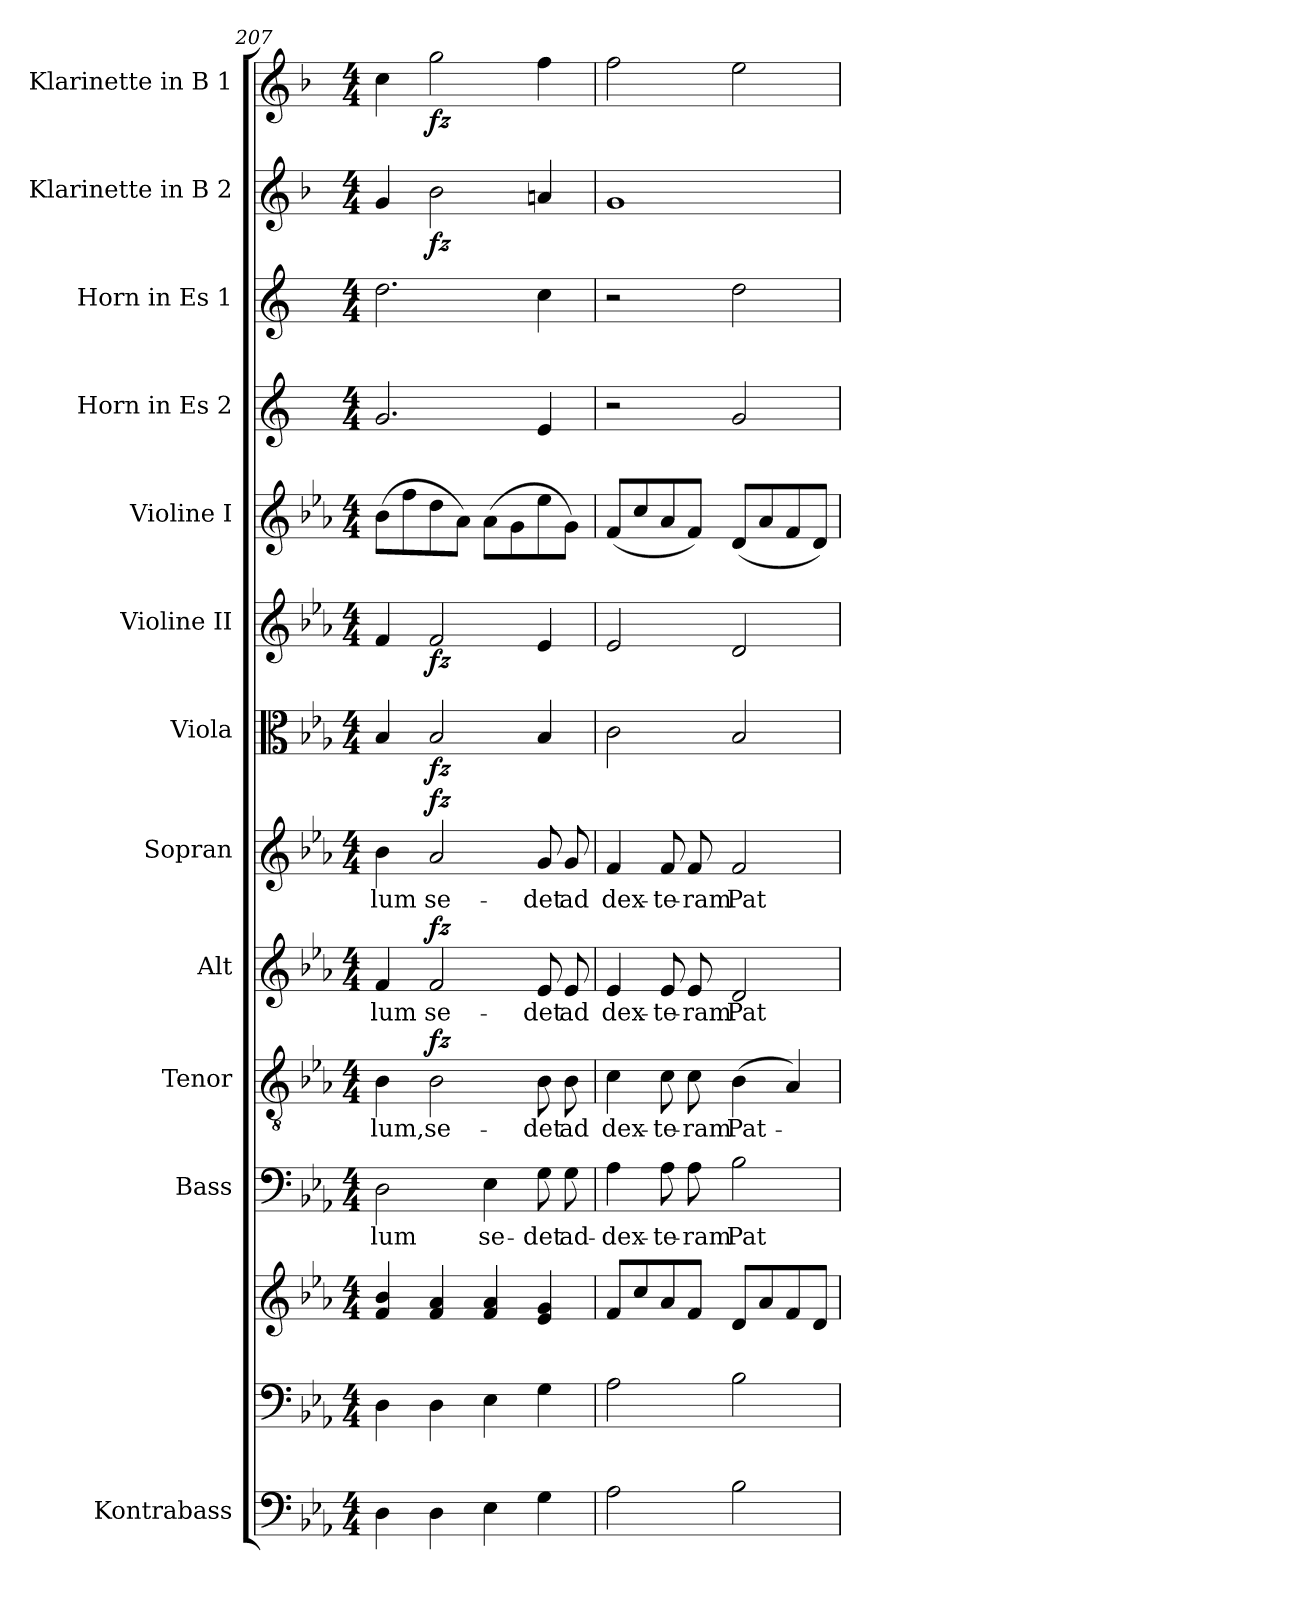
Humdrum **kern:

**kern	**kern	**kern	**kern	**text	**kern	**text	**dynam	**kern	**text	**dynam	**kern	**text	**dynam	**kern	**dynam	**kern	**dynam	**kern	**kern	**kern	**kern	**dynam	**kern	**dynam
*part13	*part12	*part12	*part11	*part11	*part10	*part10	*part10	*part9	*part9	*part9	*part8	*part8	*part8	*part7	*part7	*part6	*part6	*part5	*part4	*part3	*part2	*part2	*part1	*part1
*staff14	*staff13	*staff12	*staff11	*staff11	*staff10	*staff10	*staff10	*staff9	*staff9	*staff9	*staff8	*staff8	*staff8	*staff7	*staff7	*staff6	*staff6	*staff5	*staff4	*staff3	*staff2	*staff2	*staff1	*staff1
*I"Kontrabass	*	*	*I"Bass	*	*I"Tenor	*	*	*I"Alt	*	*	*I"Sopran	*	*	*I"Viola	*	*I"Violine II	*	*I"Violine I	*I"Horn in Es 2	*I"Horn in Es 1	*I"Klarinette in B 2	*	*I"Klarinette in B 1	*
*I'Kb.	*	*	*I'B	*	*I'T	*	*	*I'A	*	*	*I'S	*	*	*I'Vla.	*	*I'Vl. II	*	*I'Vl. I	*I'Hrn. 2	*I'Hrn. 1	*	*	*	*
*clefF4	*clefF4	*clefG2	*clefF4	*	*clefGv2	*	*	*clefG2	*	*	*clefG2	*	*	*clefC3	*	*clefG2	*	*clefG2	*clefG2	*clefG2	*clefG2	*	*clefG2	*
*ITrd7c12	*	*	*	*	*	*	*	*	*	*	*	*	*	*	*	*	*	*	*ITrd5c9	*ITrd5c9	*ITrd1c2	*	*ITrd1c2	*
*k[b-e-a-]	*k[b-e-a-]	*k[b-e-a-]	*k[b-e-a-]	*	*k[b-e-a-]	*	*	*k[b-e-a-]	*	*	*k[b-e-a-]	*	*	*k[b-e-a-]	*	*k[b-e-a-]	*	*k[b-e-a-]	*k[b-e-a-]	*k[b-e-a-]	*k[b-e-a-]	*	*k[b-e-a-]	*
*E-:	*E-:	*E-:	*E-:	*	*E-:	*	*	*E-:	*	*	*E-:	*	*	*E-:	*	*E-:	*	*E-:	*E-:	*E-:	*E-:	*	*E-:	*
*M4/4	*M4/4	*M4/4	*M4/4	*	*M4/4	*	*	*M4/4	*	*	*M4/4	*	*	*M4/4	*	*M4/4	*	*M4/4	*M4/4	*M4/4	*M4/4	*	*M4/4	*
=207	=207	=207	=207	=207	=207	=207	=207	=207	=207	=207	=207	=207	=207	=207	=207	=207	=207	=207	=207	=207	=207	=207	=207	=207
!	!	!	!	!LO:LY:b	!	!LO:LY:b	!	!	!LO:LY:b	!	!	!LO:LY:b	!	!	!	!	!	!	!	!	!	!	!	!
4DD\	4D\	4f/ 4b-/	2D\	-lum	4B-\	-lum,	.	4f/	-lum	.	4b-\	-lum	.	4B-/	.	4f/	.	(>8b-\L	2.B-/	2.f\	4f/	.	4b-\	.
.	.	.	.	.	.	.	.	.	.	.	.	.	.	.	.	.	.	8ff\	.	.	.	.	.	.
!	!	!	!	!	!	!LO:LY:b	!LO:DY:a	!	!LO:LY:b	!LO:DY:a	!	!LO:LY:b	!LO:DY:a	!	!LO:DY:b	!	!LO:DY:b	!	!	!	!	!LO:DY:b	!	!LO:DY:b
4DD\	4D\	4f/ 4a-/	.	.	2B-\	se-	fz	2f/	se-	fz	2a-/	se-	fz	2B-/	fz	2f/	fz	8dd\	.	.	2a-\	fz	2ff\	fz
.	.	.	.	.	.	.	.	.	.	.	.	.	.	.	.	.	.	8a-\J)	.	.	.	.	.	.
!	!	!	!	!LO:LY:b	!	!	!	!	!	!	!	!	!	!	!	!	!	!	!	!	!	!	!	!
4EE-\	4E-\	4f/ 4a-/	4E-\	se-	.	.	.	.	.	.	.	.	.	.	.	.	.	(>8a-\L	.	.	.	.	.	.
.	.	.	.	.	.	.	.	.	.	.	.	.	.	.	.	.	.	8g\	.	.	.	.	.	.
!	!	!	!	!LO:LY:b	!	!LO:LY:b	!	!	!LO:LY:b	!	!	!LO:LY:b	!	!	!	!	!	!	!	!	!	!	!	!
4GG\	4G\	4e-/ 4g/	8G\	-det	8B-\	-det	.	8e-/	-det	.	8g/	-det	.	4B-/	.	4e-/	.	8ee-\	4G/	4e-\	4gn/	.	4ee-\	.
!	!	!	!	!LO:LY:b	!	!LO:LY:b	!	!	!LO:LY:b	!	!	!LO:LY:b	!	!	!	!	!	!	!	!	!	!	!	!
.	.	.	8G\	ad-	8B-\	ad	.	8e-/	ad	.	8g/	ad	.	.	.	.	.	8g\J)	.	.	.	.	.	.
!!LO:PB:g=z
=208	=208	=208	=208	=208	=208	=208	=208	=208	=208	=208	=208	=208	=208	=208	=208	=208	=208	=208	=208	=208	=208	=208	=208	=208
!	!	!	!	!LO:LY:b	!	!LO:LY:b	!	!	!LO:LY:b	!	!	!LO:LY:b	!	!	!	!	!	!	!	!	!	!	!	!
2AA-\	2A-\	8f/L	4A-\	-dex-	4c\	dex-	.	4e-/	dex-	.	4f/	dex-	.	2c\	.	2e-/	.	(<8f/L	2r	2r	1f	.	2ee-\	.
.	.	8cc/	.	.	.	.	.	.	.	.	.	.	.	.	.	.	.	8cc/	.	.	.	.	.	.
!	!	!	!	!LO:LY:b	!	!LO:LY:b	!	!	!LO:LY:b	!	!	!LO:LY:b	!	!	!	!	!	!	!	!	!	!	!	!
.	.	8a-/	8A-\	-te-	8c\	-te-	.	8e-/	-te-	.	8f/	-te-	.	.	.	.	.	8a-/	.	.	.	.	.	.
!	!	!	!	!LO:LY:b	!	!LO:LY:b	!	!	!LO:LY:b	!	!	!LO:LY:b	!	!	!	!	!	!	!	!	!	!	!	!
.	.	8f/J	8A-\	-ram	8c\	-ram	.	8e-/	-ram	.	8f/	-ram	.	.	.	.	.	8f/J)	.	.	.	.	.	.
!	!	!	!	!LO:LY:b	!	!LO:LY:b	!	!	!LO:LY:b	!	!	!LO:LY:b	!	!	!	!	!	!	!	!	!	!	!	!
2BB-\	2B-\	8d/L	2B-\	Pat-	(>4B-\	Pat-	.	2d/	Pat-	.	2f/	Pat-	.	2B-/	.	2d/	.	(<8d/L	2B-/	2f\	.	.	2dd\	.
.	.	8a-/	.	.	.	.	.	.	.	.	.	.	.	.	.	.	.	8a-/	.	.	.	.	.	.
.	.	8f/	.	.	4A-/)	.	.	.	.	.	.	.	.	.	.	.	.	8f/	.	.	.	.	.	.
.	.	8d/J	.	.	.	.	.	.	.	.	.	.	.	.	.	.	.	8d/J)	.	.	.	.	.	.
=	=	=	=	=	=	=	=	=	=	=	=	=	=	=	=	=	=	=	=	=	=	=	=	=
*-	*-	*-	*-	*-	*-	*-	*-	*-	*-	*-	*-	*-	*-	*-	*-	*-	*-	*-	*-	*-	*-	*-	*-	*-
